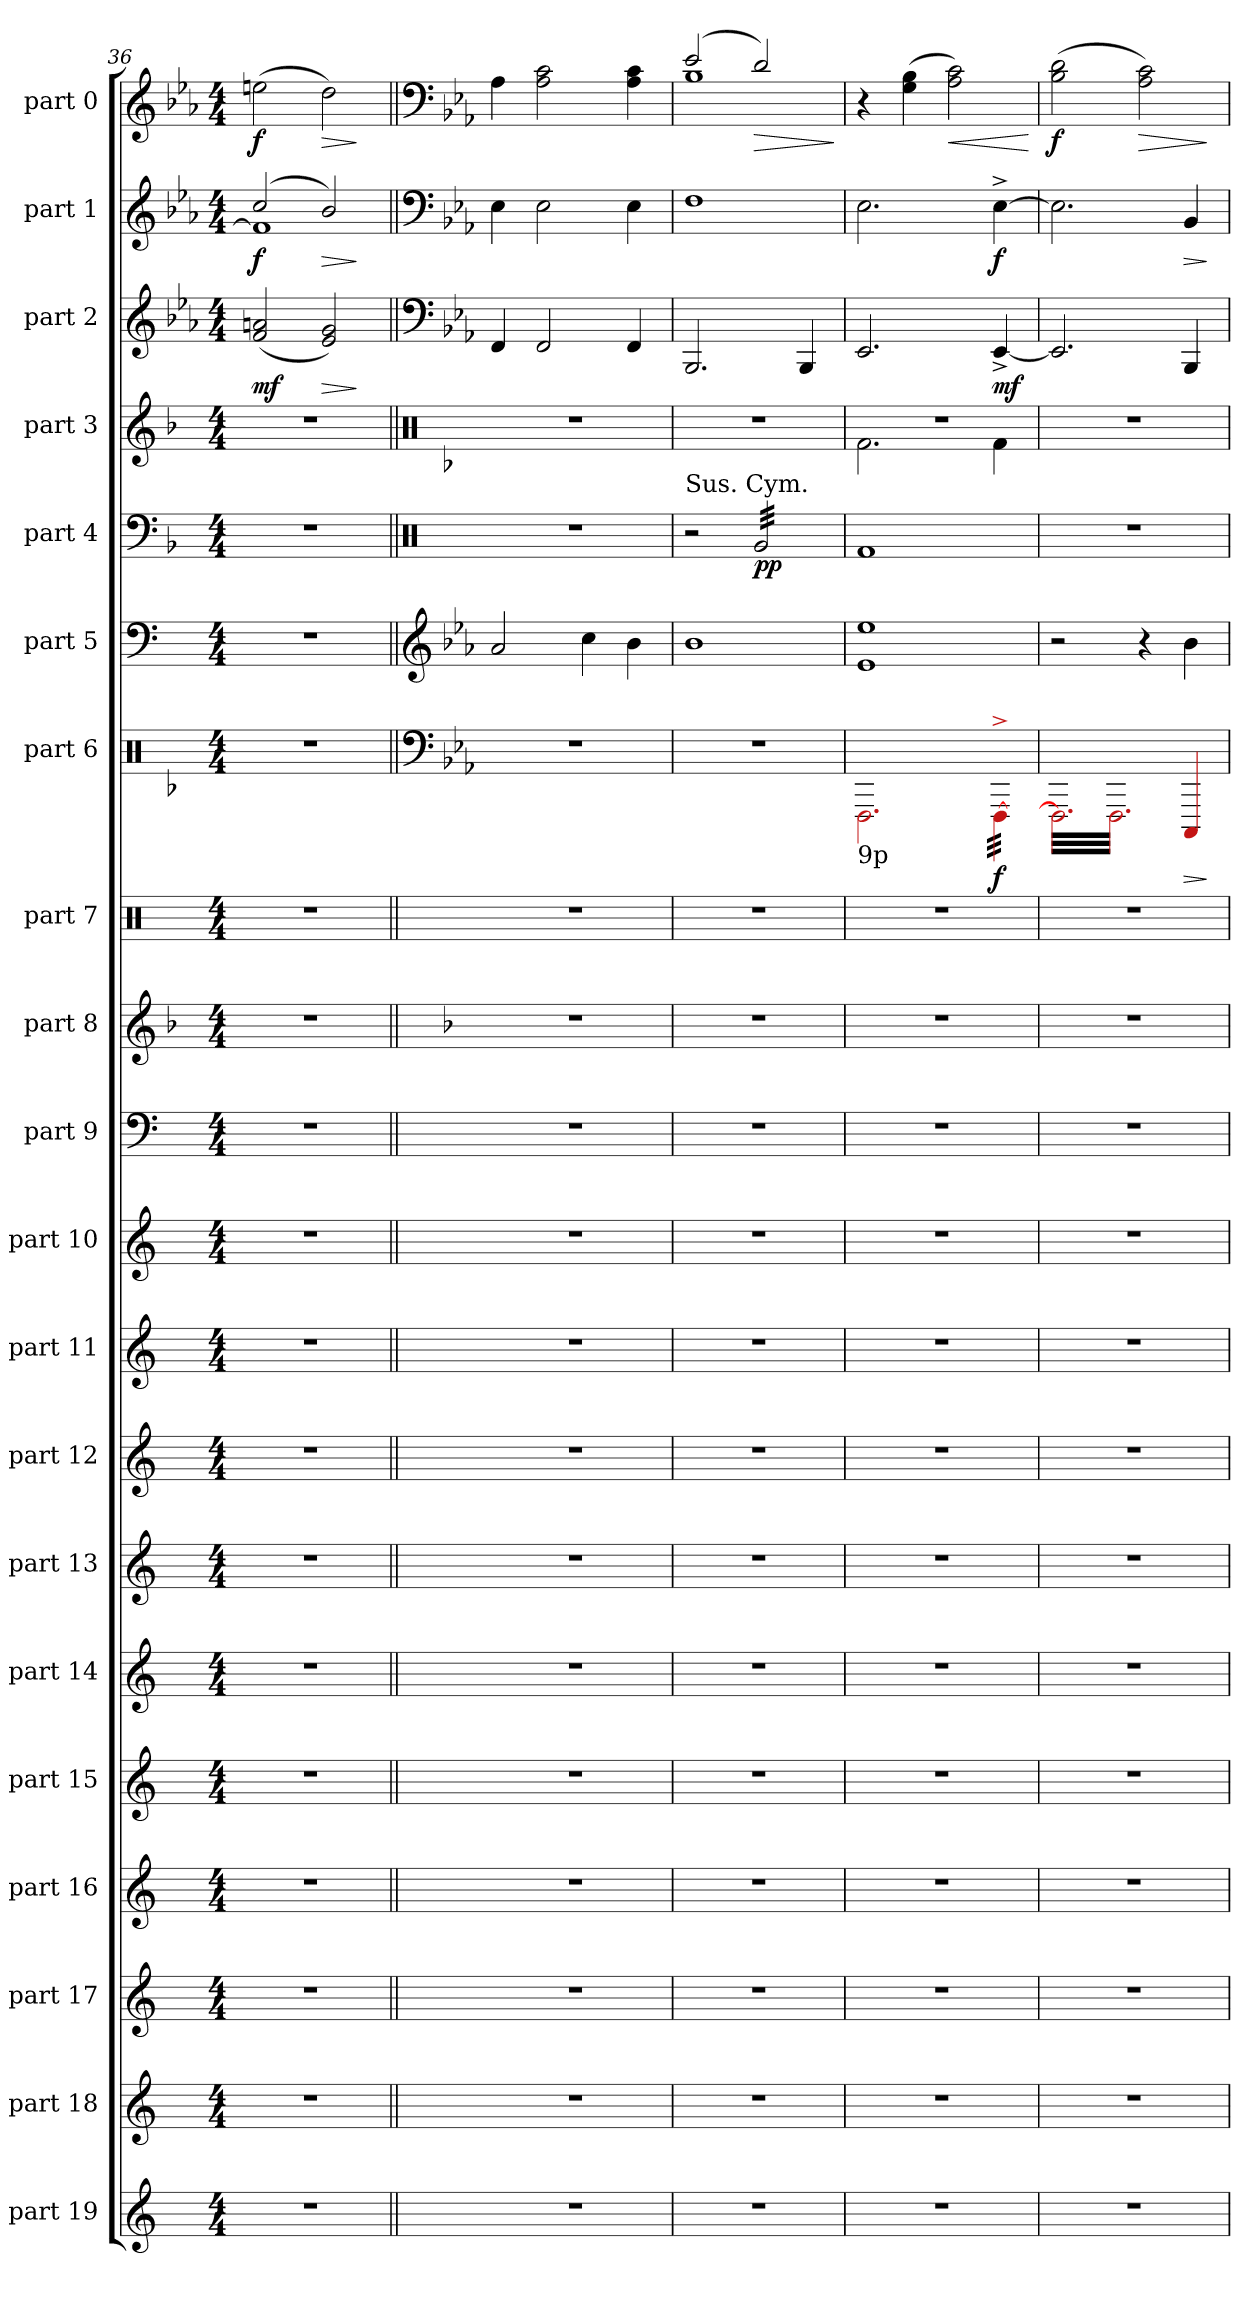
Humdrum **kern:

**kern	**kern	**kern	**kern	**kern	**kern	**kern	**kern	**kern	**kern	**kern	**kern	**kern	**kern	**dynam	**kern	**kern	**dynam	**kern	**kern	**dynam	**kern	**dynam	**kern	**dynam
*part20	*part19	*part18	*part17	*part16	*part15	*part14	*part13	*part12	*part11	*part10	*part9	*part8	*part7	*part7	*part6	*part5	*part5	*part4	*part3	*part3	*part2	*part2	*part1	*part1
*staff20	*staff19	*staff18	*staff17	*staff16	*staff15	*staff14	*staff13	*staff12	*staff11	*staff10	*staff9	*staff8	*staff7	*staff7	*staff6	*staff5	*staff5	*staff4	*staff3	*staff3	*staff2	*staff2	*staff1	*staff1
*I"part 19	*I"part 18	*I"part 17	*I"part 16	*I"part 15	*I"part 14	*I"part 13	*I"part 12	*I"part 11	*I"part 10	*I"part 9	*I"part 8	*I"part 7	*I"part 6	*	*I"part 5	*I"part 4	*	*I"part 3	*I"part 2	*	*I"part 1	*	*I"part 0	*
*clefG2	*clefG2	*clefG2	*clefG2	*clefG2	*clefG2	*clefG2	*clefG2	*clefG2	*clefG2	*clefF4	*clefG2	*clefX	*clefX	*	*clefF4	*clefF4	*	*clefG2	*clefG2	*	*clefG2	*	*clefG2	*
*	*	*ITrd-2c-3	*ITrd-2c-3	*	*	*	*ITrd-3c-5	*ITrd1c2	*ITrd1c2	*ITrd-2c-3	*ITrd1c2	*ITrd-2c-3	*ITrd1c2	*	*ITrd-2c-3	*ITrd1c2	*	*ITrd1c2	*	*	*	*	*	*
*k[]	*k[]	*k[b-e-a-]	*k[b-e-a-]	*k[]	*k[]	*k[]	*k[b-]	*k[b-e-]	*k[b-e-]	*k[b-e-a-]	*k[b-e-a-]	*k[b-e-a-]	*k[b-e-a-]	*	*k[b-e-a-]	*k[b-e-a-]	*	*k[b-e-a-]	*k[b-e-a-]	*	*k[b-e-a-]	*	*k[b-e-a-]	*
*M4/4	*M4/4	*M4/4	*M4/4	*M4/4	*M4/4	*M4/4	*M4/4	*M4/4	*M4/4	*M4/4	*M4/4	*M4/4	*M4/4	*	*M4/4	*M4/4	*	*M4/4	*M4/4	*	*M4/4	*	*M4/4	*
=36	=36	=36	=36	=36	=36	=36	=36	=36	=36	=36	=36	=36	=36	=36	=36	=36	=36	=36	=36	=36	=36	=36	=36	=36
*	*	*	*	*	*	*	*	*	*	*	*	*	*	*	*	*	*	*	*	*	*^	*	*	*
!	!	!	!	!	!	!	!	!	!	!	!	!	!	!	!	!	!	!	!	!LO:DY:b	!	!	!LO:DY:b	!	!LO:DY:b
1r	1r	1r	1r	1r	1r	1r	1r	1r	1r	1r	1r	1r	1r	.	1r	1r	.	1r	(<2f/ 2an/	mf	(>2cc/	1f]	f	(>2een\	f
!	!	!	!	!	!	!	!	!	!	!	!	!	!	!	!	!	!	!	!	!LO:HP:b	!	!	!LO:HP:b	!	!LO:HP:b
.	.	.	.	.	.	.	.	.	.	.	.	.	.	.	.	.	.	.	2e-/ 2g/)	>	2b-/)	.	>	2dd\)	>
*	*	*	*	*	*	*	*	*	*	*	*	*	*	*	*	*	*	*	*	*	*v	*v	*	*	*
.	.	.	.	.	.	.	.	.	.	.	.	.	.	.	.	.	.	.	.	]	.	]	.	]
!!LO:PB:g=z
=37||	=37||	=37||	=37||	=37||	=37||	=37||	=37||	=37||	=37||	=37||	=37||	=37||	=37||	=37||	=37||	=37||	=37||	=37||	=37||	=37||	=37||	=37||	=37||	=37||
*	*	*	*	*	*	*	*	*	*	*	*	*	*clefF4	*	*clefG2	*clefX	*	*clefX	*clefF4	*	*clefF4	*	*clefF4	*
*	*	*	*	*	*	*	*	*	*	*	*	*	*k[b-e-a-d-g-]	*	*k[b-e-a-d-g-c-]	*k[b-e-]	*	*	*	*	*	*	*	*
1r	1r	1r	1r	1r	1r	1r	1r	1r	1r	1r	1r	1r	1r	.	2cc-/	1r	.	1r	4FF/	.	4E-\	.	4A-\	.
.	.	.	.	.	.	.	.	.	.	.	.	.	.	.	.	.	.	.	2FF/	.	2E-\	.	2A-\ 2c\	.
.	.	.	.	.	.	.	.	.	.	.	.	.	.	.	4ee-\	.	.	.	.	.	.	.	.	.
.	.	.	.	.	.	.	.	.	.	.	.	.	.	.	4dd-\	.	.	.	4FF/	.	4E-\	.	4A-\ 4c\	.
=38	=38	=38	=38	=38	=38	=38	=38	=38	=38	=38	=38	=38	=38	=38	=38	=38	=38	=38	=38	=38	=38	=38	=38	=38
*	*	*	*	*	*	*	*	*	*	*	*	*	*	*	*	*	*	*	*	*	*	*	*^	*
!	!	!	!	!	!	!	!	!	!	!	!	!	!	!	!	!LO:TX:a:t=Sus. Cym.	!	!	!	!	!	!	!	!	!
1r	1r	1r	1r	1r	1r	1r	1r	1r	1r	1r	1r	1r	1r	.	1dd-	2r	.	1r	2.BBB-/	.	1F	.	(>2e-/	1B-	.
!	!	!	!	!	!	!	!	!	!	!	!	!	!	!	!	!	!LO:DY:b	!	!	!	!	!	!	!	!LO:HP:b
*	*	*	*	*	*	*	*	*	*	*	*	*	*	*	*	*tremolo	*	*	*	*	*	*	*	*	*
.	.	.	.	.	.	.	.	.	.	.	.	.	.	.	.	(<32f/LLL	pp	.	.	.	.	.	2d/)	.	>
.	.	.	.	.	.	.	.	.	.	.	.	.	.	.	.	(<32f/	.	.	.	.	.	.	.	.	.
.	.	.	.	.	.	.	.	.	.	.	.	.	.	.	.	(<32f/	.	.	.	.	.	.	.	.	.
.	.	.	.	.	.	.	.	.	.	.	.	.	.	.	.	(<32f/	.	.	.	.	.	.	.	.	.
.	.	.	.	.	.	.	.	.	.	.	.	.	.	.	.	(<32f/	.	.	.	.	.	.	.	.	.
.	.	.	.	.	.	.	.	.	.	.	.	.	.	.	.	(<32f/	.	.	.	.	.	.	.	.	.
.	.	.	.	.	.	.	.	.	.	.	.	.	.	.	.	(<32f/	.	.	.	.	.	.	.	.	.
.	.	.	.	.	.	.	.	.	.	.	.	.	.	.	.	(<32f/	.	.	.	.	.	.	.	.	.
.	.	.	.	.	.	.	.	.	.	.	.	.	.	.	.	(<32f/	.	.	4BBB-/	.	.	.	.	.	.
.	.	.	.	.	.	.	.	.	.	.	.	.	.	.	.	(<32f/	.	.	.	.	.	.	.	.	.
.	.	.	.	.	.	.	.	.	.	.	.	.	.	.	.	(<32f/	.	.	.	.	.	.	.	.	.
.	.	.	.	.	.	.	.	.	.	.	.	.	.	.	.	(<32f/	.	.	.	.	.	.	.	.	.
.	.	.	.	.	.	.	.	.	.	.	.	.	.	.	.	(<32f/	.	.	.	.	.	.	.	.	.
.	.	.	.	.	.	.	.	.	.	.	.	.	.	.	.	(<32f/	.	.	.	.	.	.	.	.	.
.	.	.	.	.	.	.	.	.	.	.	.	.	.	.	.	(<32f/	.	.	.	.	.	.	.	.	.
.	.	.	.	.	.	.	.	.	.	.	.	.	.	.	.	32f/JJJ	.	.	.	.	.	.	.	.	.
*	*	*	*	*	*	*	*	*	*	*	*	*	*	*	*	*Xtremolo	*	*	*	*	*	*	*	*	*
*	*	*	*	*	*	*	*	*	*	*	*	*	*	*	*	*	*	*	*	*	*	*	*v	*v	*
.	.	.	.	.	.	.	.	.	.	.	.	.	.	.	.	.	.	.	.	.	.	.	.	]
=39	=39	=39	=39	=39	=39	=39	=39	=39	=39	=39	=39	=39	=39	=39	=39	=39	=39	=39	=39	=39	=39	=39	=39	=39
*	*	*	*	*	*	*	*	*	*	*	*	*	*	*	*	*	*	*^	*	*	*	*	*	*
!	!	!	!	!	!	!	!	!	!	!	!	!	!LO:TX:b:t=9p	!	!	!	!	!	!	!	!	!	!	!	!
1r	1r	1r	1r	1r	1r	1r	1r	1r	1r	1r	1r	1r	2.D-\	.	1g- 1gg-	1e-)	.	1r	2.e-\	2.EE-/	.	2.E-\	.	4r	.
.	.	.	.	.	.	.	.	.	.	.	.	.	.	.	.	.	.	.	.	.	.	.	.	(>4G\ 4B-\	.
!	!	!	!	!	!	!	!	!	!	!	!	!	!	!	!	!	!	!	!	!	!	!	!	!	!LO:HP:b
.	.	.	.	.	.	.	.	.	.	.	.	.	.	.	.	.	.	.	.	.	.	.	.	2A-\ 2c\)	<
!	!	!	!	!	!	!	!	!	!	!	!	!	!	!LO:DY:b	!	!	!	!	!	!	!LO:DY:b	!	!LO:DY:b	!	!
*	*	*	*	*	*	*	*	*	*	*	*	*	*tremolo	*	*	*	*	*	*	*	*	*	*	*	*
.	.	.	.	.	.	.	.	.	.	.	.	.	[32D-^\LLL	f	.	.	.	.	4e-\	[4EE-^/	mf	[4E-^\	f	.	.
.	.	.	.	.	.	.	.	.	.	.	.	.	32D-^\	.	.	.	.	.	.	.	.	.	.	.	.
.	.	.	.	.	.	.	.	.	.	.	.	.	32D-^\	.	.	.	.	.	.	.	.	.	.	.	.
.	.	.	.	.	.	.	.	.	.	.	.	.	32D-^\	.	.	.	.	.	.	.	.	.	.	.	.
.	.	.	.	.	.	.	.	.	.	.	.	.	32D-^\	.	.	.	.	.	.	.	.	.	.	.	.
.	.	.	.	.	.	.	.	.	.	.	.	.	32D-^\	.	.	.	.	.	.	.	.	.	.	.	.
.	.	.	.	.	.	.	.	.	.	.	.	.	32D-^\	.	.	.	.	.	.	.	.	.	.	.	.
.	.	.	.	.	.	.	.	.	.	.	.	.	32D-^\JJJ	.	.	.	.	.	.	.	.	.	.	.	.
*	*	*	*	*	*	*	*	*	*	*	*	*	*	*	*	*	*	*v	*v	*	*	*	*	*	*
.	.	.	.	.	.	.	.	.	.	.	.	.	.	.	.	.	.	.	.	.	.	.	.	[
=40	=40	=40	=40	=40	=40	=40	=40	=40	=40	=40	=40	=40	=40	=40	=40	=40	=40	=40	=40	=40	=40	=40	=40	=40
!	!	!	!	!	!	!	!	!	!	!	!	!	!	!	!	!	!	!	!	!	!	!	!	!LO:DY:b
1r	1r	1r	1r	1r	1r	1r	1r	1r	1r	1r	1r	1r	32D-\]LLL	.	2r	1r	.	1r	2.EE-/]	.	2.E-\]	.	(>2B-\ 2d\	f
.	.	.	.	.	.	.	.	.	.	.	.	.	32D-\	.	.	.	.	.	.	.	.	.	.	.
.	.	.	.	.	.	.	.	.	.	.	.	.	32D-\	.	.	.	.	.	.	.	.	.	.	.
.	.	.	.	.	.	.	.	.	.	.	.	.	32D-\	.	.	.	.	.	.	.	.	.	.	.
.	.	.	.	.	.	.	.	.	.	.	.	.	32D-\	.	.	.	.	.	.	.	.	.	.	.
.	.	.	.	.	.	.	.	.	.	.	.	.	32D-\	.	.	.	.	.	.	.	.	.	.	.
.	.	.	.	.	.	.	.	.	.	.	.	.	32D-\	.	.	.	.	.	.	.	.	.	.	.
.	.	.	.	.	.	.	.	.	.	.	.	.	32D-\	.	.	.	.	.	.	.	.	.	.	.
.	.	.	.	.	.	.	.	.	.	.	.	.	32D-\	.	.	.	.	.	.	.	.	.	.	.
.	.	.	.	.	.	.	.	.	.	.	.	.	32D-\	.	.	.	.	.	.	.	.	.	.	.
.	.	.	.	.	.	.	.	.	.	.	.	.	32D-\	.	.	.	.	.	.	.	.	.	.	.
.	.	.	.	.	.	.	.	.	.	.	.	.	32D-\	.	.	.	.	.	.	.	.	.	.	.
.	.	.	.	.	.	.	.	.	.	.	.	.	32D-\	.	.	.	.	.	.	.	.	.	.	.
.	.	.	.	.	.	.	.	.	.	.	.	.	32D-\	.	.	.	.	.	.	.	.	.	.	.
.	.	.	.	.	.	.	.	.	.	.	.	.	32D-\	.	.	.	.	.	.	.	.	.	.	.
.	.	.	.	.	.	.	.	.	.	.	.	.	32D-\	.	.	.	.	.	.	.	.	.	.	.
!	!	!	!	!	!	!	!	!	!	!	!	!	!	!	!	!	!	!	!	!	!	!	!	!LO:HP:b
.	.	.	.	.	.	.	.	.	.	.	.	.	32D-\	.	4r	.	.	.	.	.	.	.	2A-\ 2c\)	>
.	.	.	.	.	.	.	.	.	.	.	.	.	32D-\	.	.	.	.	.	.	.	.	.	.	.
.	.	.	.	.	.	.	.	.	.	.	.	.	32D-\	.	.	.	.	.	.	.	.	.	.	.
.	.	.	.	.	.	.	.	.	.	.	.	.	32D-\	.	.	.	.	.	.	.	.	.	.	.
.	.	.	.	.	.	.	.	.	.	.	.	.	32D-\	.	.	.	.	.	.	.	.	.	.	.
.	.	.	.	.	.	.	.	.	.	.	.	.	32D-\	.	.	.	.	.	.	.	.	.	.	.
.	.	.	.	.	.	.	.	.	.	.	.	.	32D-\	.	.	.	.	.	.	.	.	.	.	.
.	.	.	.	.	.	.	.	.	.	.	.	.	32D-\JJJ	.	.	.	.	.	.	.	.	.	.	.
*	*	*	*	*	*	*	*	*	*	*	*	*	*Xtremolo	*	*	*	*	*	*	*	*	*	*	*
!	!	!	!	!	!	!	!	!	!	!	!	!	!	!LO:HP:b	!	!	!	!	!	!	!	!LO:HP:b	!	!
.	.	.	.	.	.	.	.	.	.	.	.	.	4AA-/	>	4dd-\	.	.	.	4BBB-/	.	4BB-/	>	.	.
.	.	.	.	.	.	.	.	.	.	.	.	.	.	]	.	.	.	.	.	.	.	]	.	]
=	=	=	=	=	=	=	=	=	=	=	=	=	=	=	=	=	=	=	=	=	=	=	=	=
*-	*-	*-	*-	*-	*-	*-	*-	*-	*-	*-	*-	*-	*-	*-	*-	*-	*-	*-	*-	*-	*-	*-	*-	*-
